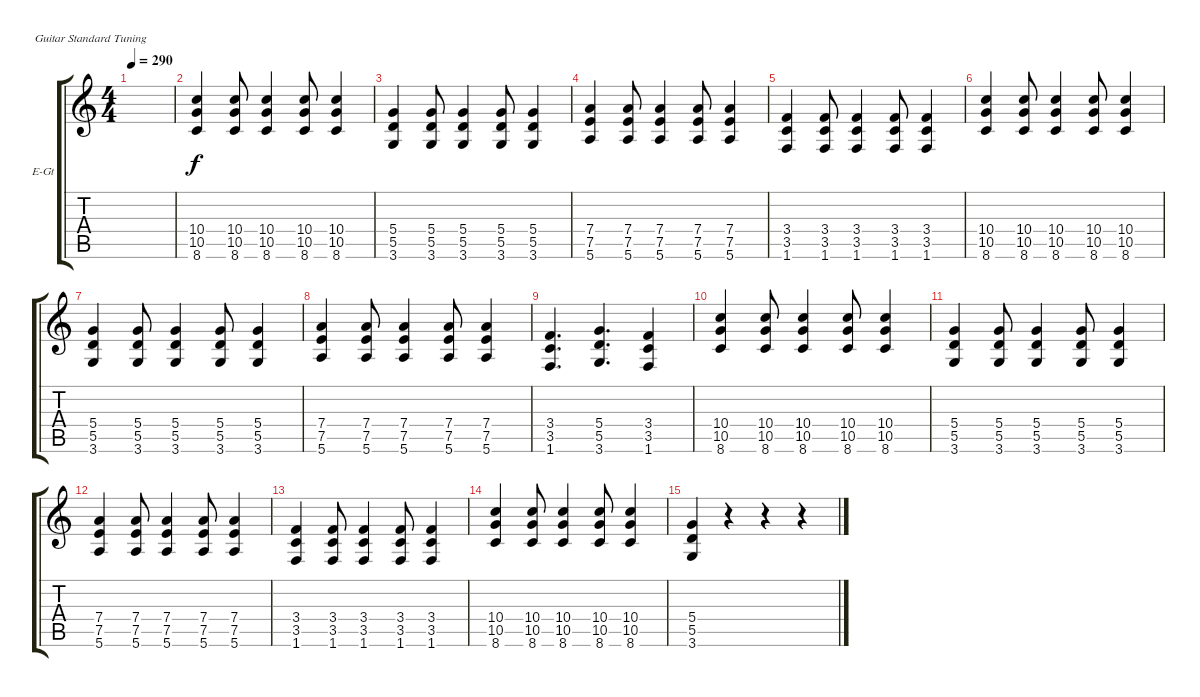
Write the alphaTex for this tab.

\defaultSystemsLayout 4
\bracketExtendMode groupsimilarinstruments
\firstSystemTrackNameOrientation horizontal
\otherSystemsTrackNameOrientation horizontal
\track ("Electric Distortion Guitar 2" "E-Gt") {instrument distortionguitar}
\staff {score tabs}
\tuning (E4 B3 G3 D3 A2 E2)
\ts (4 4)
\tempo 290
\clef g2
\ks c
|
(8.6 10.5 10.4).4 (8.6 10.4 10.5).8 (8.6 10.4 10.5).4 (8.6 10.5 10.4).8 (8.6 10.4 10.5).4 |
(3.6 5.5 5.4).4 (3.6 5.4 5.5).8 (3.6 5.4 5.5).4 (3.6 5.5 5.4).8 (3.6 5.4 5.5).4 |
(5.6 7.5 7.4).4 (5.6 7.4 7.5).8 (5.6 7.4 7.5).4 (5.6 7.5 7.4).8 (5.6 7.4 7.5).4 |
(1.6 3.5 3.4).4 (1.6 3.4 3.5).8 (1.6 3.4 3.5).4 (1.6 3.5 3.4).8 (1.6 3.4 3.5).4 |
(8.6 10.5 10.4).4 (8.6 10.4 10.5).8 (8.6 10.4 10.5).4 (8.6 10.5 10.4).8 (8.6 10.4 10.5).4 |
(3.6 5.5 5.4).4 (3.6 5.4 5.5).8 (3.6 5.4 5.5).4 (3.6 5.5 5.4).8 (3.6 5.4 5.5).4 |
(5.6 7.5 7.4).4 (5.6 7.4 7.5).8 (5.6 7.4 7.5).4 (5.6 7.5 7.4).8 (5.6 7.4 7.5).4 |
(1.6 3.5 3.4).4{d} (3.6 5.5 5.4).4{d} (1.6 3.5 3.4).4 |
(8.6 10.5 10.4).4 (8.6 10.4 10.5).8 (8.6 10.4 10.5).4 (8.6 10.5 10.4).8 (8.6 10.4 10.5).4 |
(3.6 5.5 5.4).4 (3.6 5.4 5.5).8 (3.6 5.4 5.5).4 (3.6 5.5 5.4).8 (3.6 5.4 5.5).4 |
(5.6 7.5 7.4).4 (5.6 7.4 7.5).8 (5.6 7.4 7.5).4 (5.6 7.5 7.4).8 (5.6 7.4 7.5).4 |
(1.6 3.5 3.4).4 (1.6 3.4 3.5).8 (1.6 3.4 3.5).4 (1.6 3.5 3.4).8 (1.6 3.4 3.5).4 |
(8.6 10.5 10.4).4 (8.6 10.4 10.5).8 (8.6 10.4 10.5).4 (8.6 10.5 10.4).8 (8.6 10.4 10.5).4 |
(3.6 5.5 5.4).4{dy f} r.4 r.4 r.4
